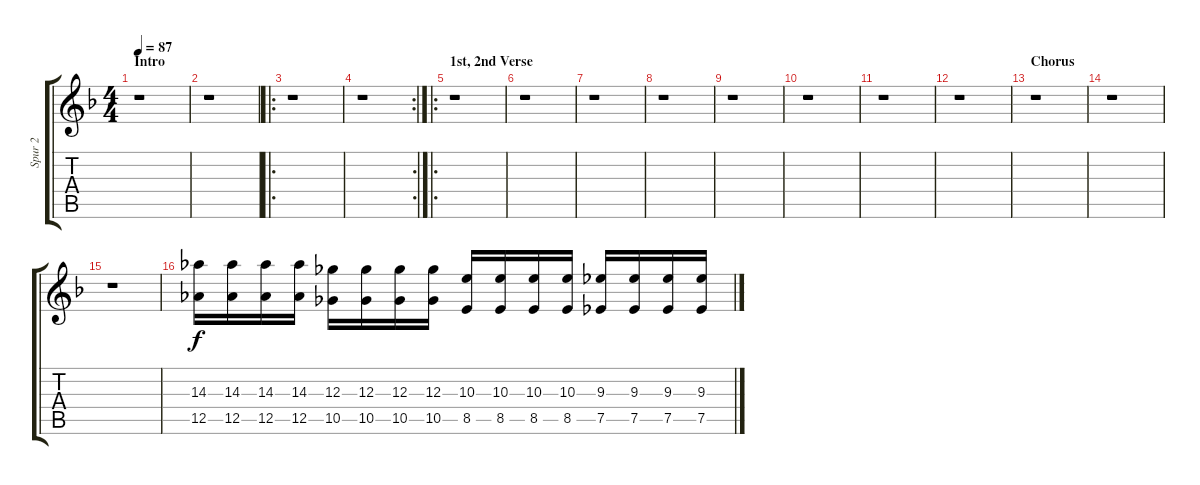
\track ("Spur 2" "Spur 2") {instrument distortionguitar}
\staff {score tabs}
\tuning (Eb4 Bb3 Gb3 Db3 Ab2 Db2) {hide}
\ts (4 4)
\section ("" "Intro")
\tempo 87
\clef g2
\ks f
r.1{dy f instrument distortionguitar} |
r.1 |
\ro
r.1 |
\rc 2
r.1 |
\ro
\section ("" "1st, 2nd Verse")
r.1 |
r.1 |
r.1 |
r.1 |
r.1 |
r.1 |
r.1 |
r.1 |
\section ("" "Chorus")
r.1 |
r.1 |
r.1 |
(14.3 12.5).16 (14.3 12.5).16 (14.3 12.5).16 (14.3 12.5).16 (12.3 10.5).16 (12.3 10.5).16 (12.3 10.5).16 (12.3 10.5).16 (10.3 8.5).16 (10.3 8.5).16 (10.3 8.5).16 (10.3 8.5).16 (9.3 7.5).16 (9.3 7.5).16 (9.3 7.5).16 (9.3 7.5).16
